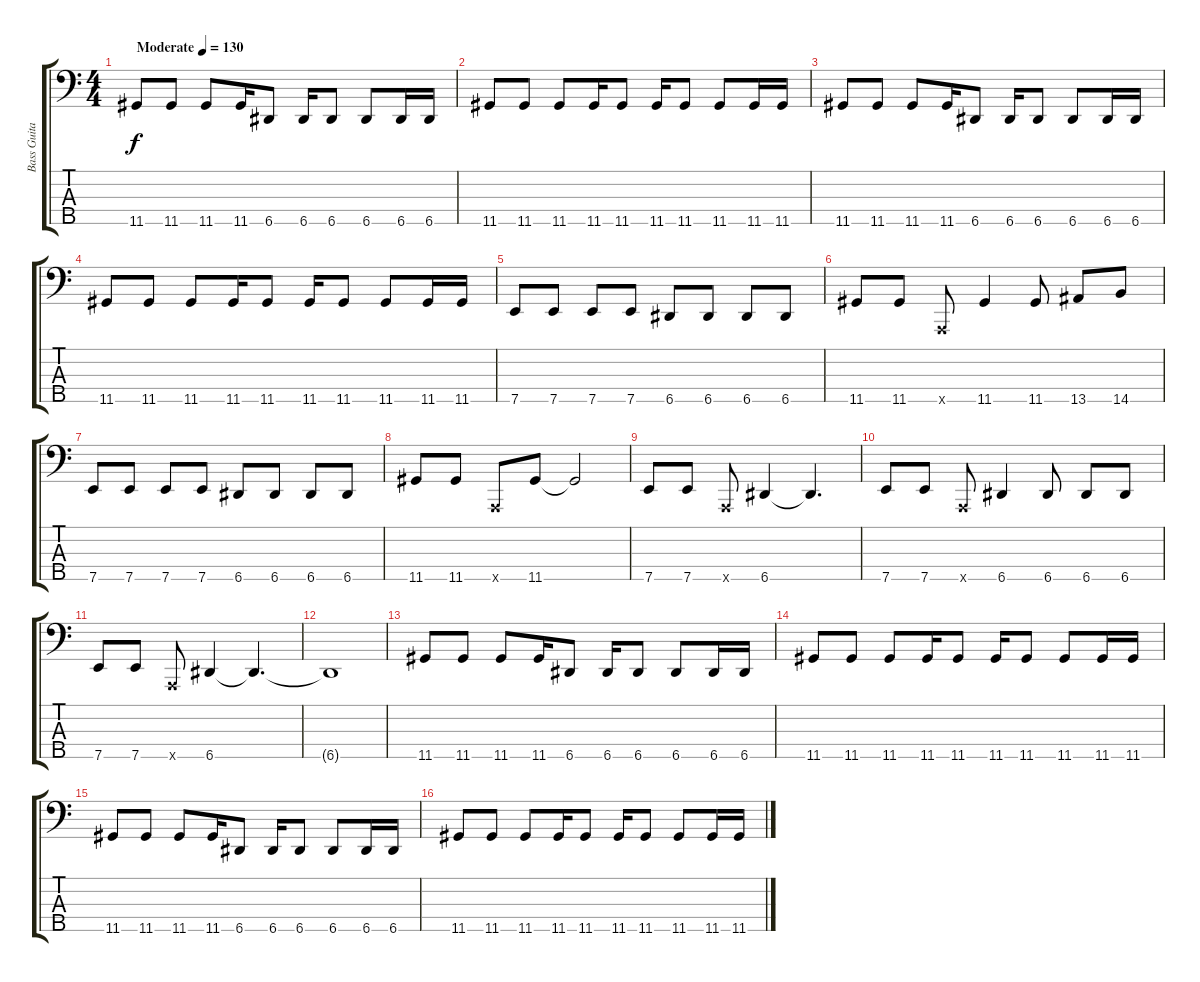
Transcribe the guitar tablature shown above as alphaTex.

\track ("Bass Guitar" "Bass Guita") {instrument electricbasspick}
\staff {score tabs}
\tuning (G2 D2 A1 E1 A0) {hide}
\ts (4 4)
\tempo (130 "Moderate")
\clef f4
\ks c
11.5.8{dy f instrument electricbasspick} 11.5.8 11.5.8 11.5.16 6.5.8 6.5.16 6.5.8 6.5.8 6.5.16 6.5.16 |
11.5.8 11.5.8 11.5.8 11.5.16 11.5.8 11.5.16 11.5.8 11.5.8 11.5.16 11.5.16 |
11.5.8 11.5.8 11.5.8 11.5.16 6.5.8 6.5.16 6.5.8 6.5.8 6.5.16 6.5.16 |
11.5.8 11.5.8 11.5.8 11.5.16 11.5.8 11.5.16 11.5.8 11.5.8 11.5.16 11.5.16 |
7.5.8 7.5.8 7.5.8 7.5.8 6.5.8 6.5.8 6.5.8 6.5.8 |
11.5.8 11.5.8 0.5{x}.8 11.5.4 11.5.8 13.5.8 14.5.8 |
7.5.8 7.5.8 7.5.8 7.5.8 6.5.8 6.5.8 6.5.8 6.5.8 |
11.5.8 11.5.8 0.5{x}.8 11.5.8 11.5{t}.2 |
7.5.8 7.5.8 0.5{x}.8 6.5.4 6.5{t}.4{d} |
7.5.8 7.5.8 0.5{x}.8 6.5.4 6.5.8 6.5.8 6.5.8 |
7.5.8 7.5.8 0.5{x}.8 6.5.4 6.5{t}.4{d} |
6.5{t}.1 |
11.5.8 11.5.8 11.5.8 11.5.16 6.5.8 6.5.16 6.5.8 6.5.8 6.5.16 6.5.16 |
11.5.8 11.5.8 11.5.8 11.5.16 11.5.8 11.5.16 11.5.8 11.5.8 11.5.16 11.5.16 |
11.5.8 11.5.8 11.5.8 11.5.16 6.5.8 6.5.16 6.5.8 6.5.8 6.5.16 6.5.16 |
11.5.8 11.5.8 11.5.8 11.5.16 11.5.8 11.5.16 11.5.8 11.5.8 11.5.16 11.5.16
